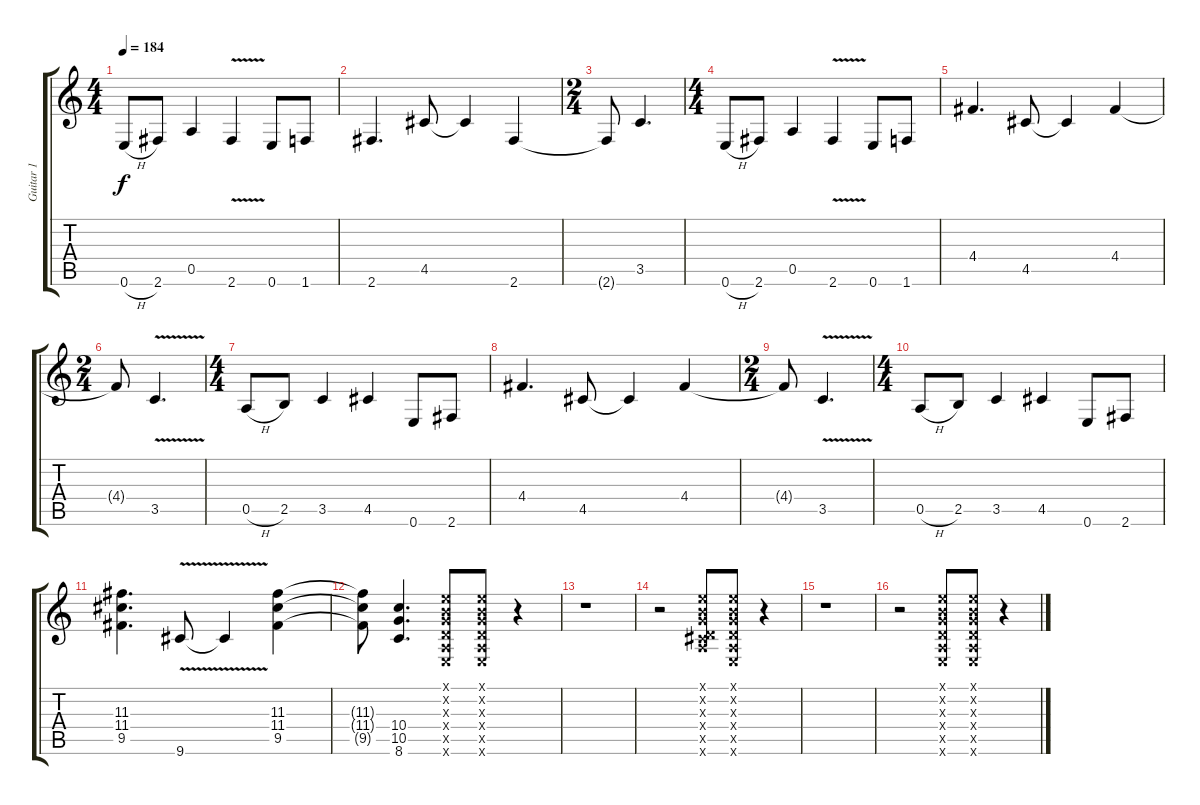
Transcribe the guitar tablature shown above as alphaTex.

\track ("Guitar 1" "Guitar 1") {instrument distortionguitar}
\staff {score tabs}
\tuning (E4 B3 G3 D3 A2 E2) {hide}
\ts (4 4)
\tempo 184
\clef g2
\ks c
0.6{h}.8{dy f} 2.6.8 0.5.4 2.6{v}.4 0.6.8 1.6.8 |
2.6.4{d} 4.5.8 4.5{t}.4 2.6.4 |
\ts (2 4)
2.6{t}.8 3.5.4{d} |
\ts (4 4)
0.6{h}.8 2.6.8 0.5.4 2.6{v}.4 0.6.8 1.6.8 |
4.4.4{d} 4.5.8 4.5{t}.4 4.4.4 |
\ts (2 4)
4.4{t}.8 3.5{v}.4{d} |
\ts (4 4)
0.5{h}.8 2.5.8 3.5.4 4.5.4 0.6.8 2.6.8 |
4.4.4{d} 4.5.8 4.5{t}.4 4.4.4 |
\ts (2 4)
4.4{t}.8 3.5{v}.4{d} |
\ts (4 4)
0.5{h}.8 2.5.8 3.5.4 4.5.4 0.6.8 2.6.8 |
(11.3 11.4 9.5).4{d} 9.6{v}.8 9.6{t}.4 (11.3 11.4 9.5).4 |
(11.3{t} 11.4{t} 9.5{t}).8 (10.4 10.5 8.6).4{d} (0.1{x} 0.2{x} 0.3{x} 0.4{x} 0.5{x} 0.6{x}).8 (0.1{x} 0.2{x} 0.3{x} 0.4{x} 0.5{x} 0.6{x}).8 r.4 |
r.1{volume 13 instrument distortionguitar} |
r.2 (0.1{x} 0.2{x} 0.3{x} 0.4{x} 0.5{x} 9.6{x}).8 (0.1{x} 0.2{x} 0.3{x} 0.4{x} 0.5{x} 0.6{x}).8 r.4 |
r.1 |
r.2 (0.1{x} 0.2{x} 0.3{x} 0.4{x} 0.5{x} 0.6{x}).8 (0.1{x} 0.2{x} 0.3{x} 0.4{x} 0.5{x} 0.6{x}).8 r.4
